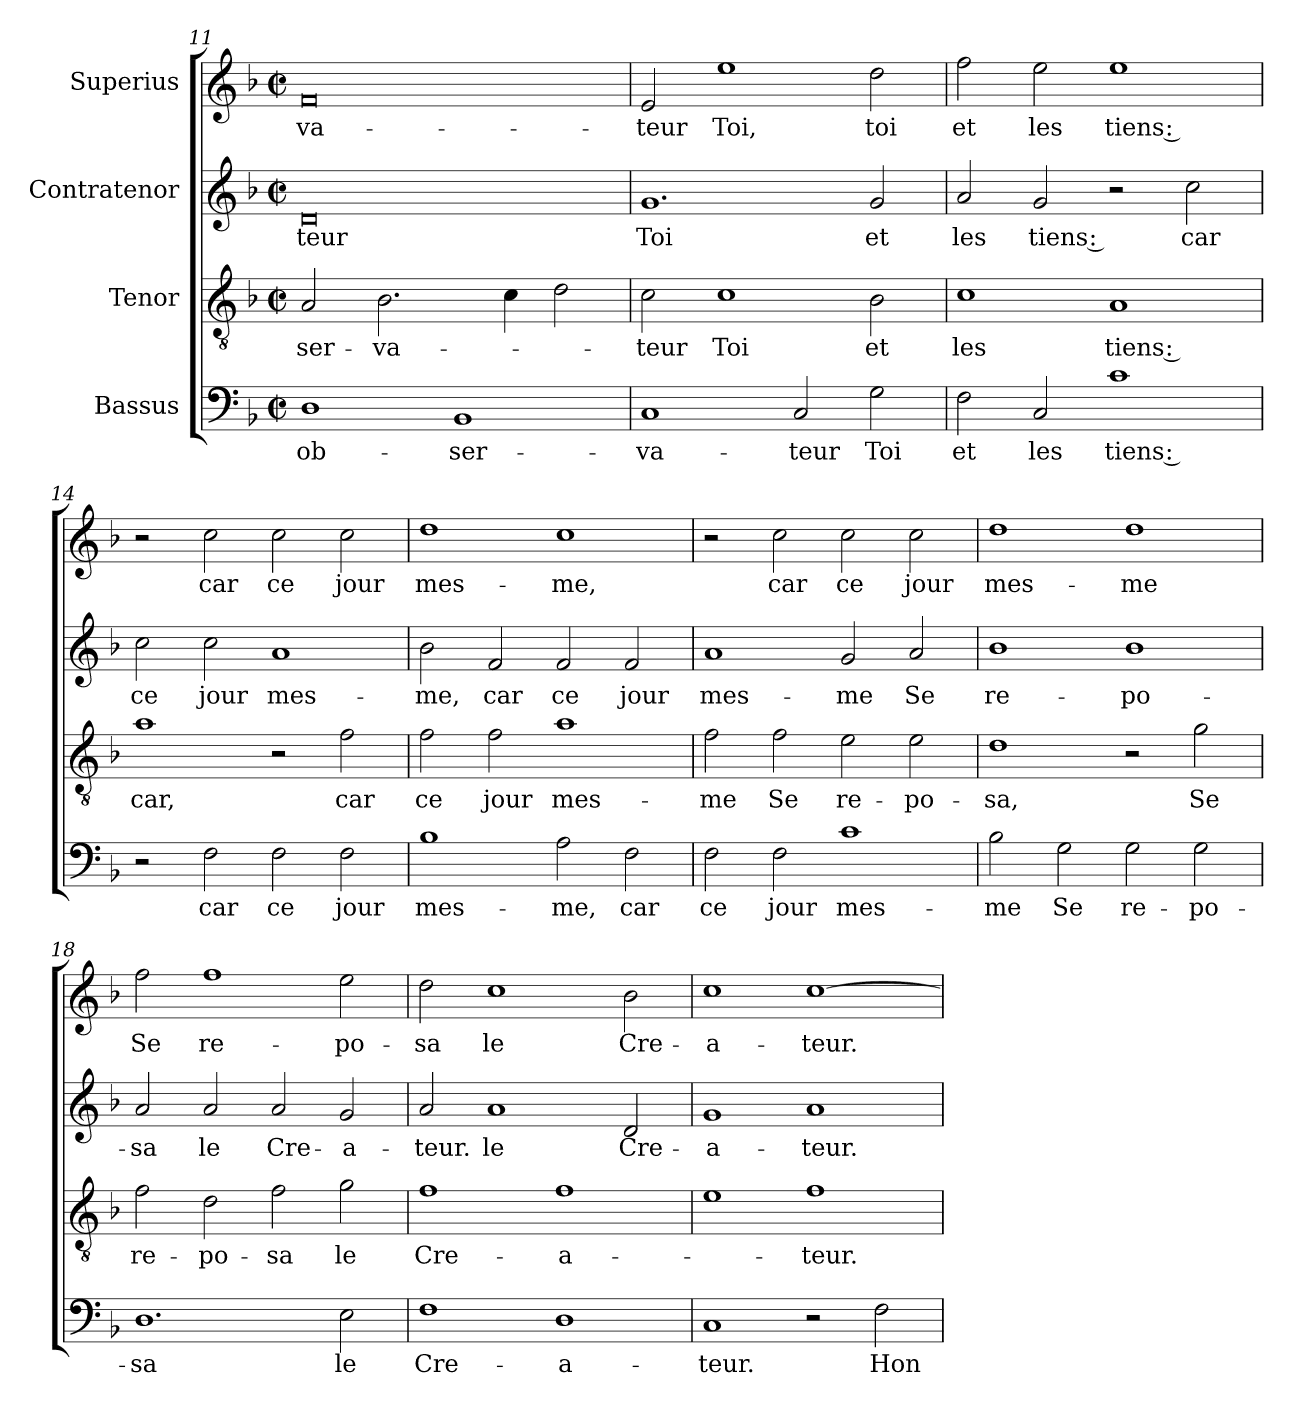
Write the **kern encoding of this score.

**kern	**text	**kern	**text	**kern	**text	**kern	**text
*part4	*part4	*part3	*part3	*part2	*part2	*part1	*part1
*staff4	*staff4	*staff3	*staff3	*staff2	*staff2	*staff1	*staff1
*I"Bassus	*	*I"Tenor	*	*I"Contratenor	*	*I"Superius	*
*clefF4	*	*clefGv2	*	*clefG2	*	*clefG2	*
*k[b-]	*	*k[b-]	*	*k[b-]	*	*k[b-]	*
*F:	*	*F:	*	*F:	*	*F:	*
*M2/2	*	*M2/2	*	*M2/2	*	*M2/2	*
*met(c|)	*	*met(c|)	*	*met(c|)	*	*met(c|)	*
=11	=11	=11	=11	=11	=11	=11	=11
1D\	ob-	2A/	-ser-	0d/	-teur	0f/	-va-
.	.	2.B-\	-va-	.	.	.	.
1BB-/	-ser-	.	.	.	.	.	.
.	.	4c\	.	.	.	.	.
.	.	2d\	.	.	.	.	.
=12	=12	=12	=12	=12	=12	=12	=12
1C/	-va-	2c\	-teur	1.g/	Toi	2e/	-teur
.	.	1c\	Toi	.	.	1ee\	Toi,
2C/	-teur	.	.	.	.	.	.
2G\	Toi	2B-\	et	2g/	et	2dd\	toi
=13	=13	=13	=13	=13	=13	=13	=13
2F\	et	1c\	les	2a/	les	2ff\	et
2C/	les	.	.	2g/	tiens :	2ee\	les
1c\	tiens :	1A/	tiens :	2r	.	1ee\	tiens :
.	.	.	.	2cc\	car	.	.
=14	=14	=14	=14	=14	=14	=14	=14
2r	.	1a\	car,	2cc\	ce	2r	.
2F\	car	.	.	2cc\	jour	2cc\	car
2F\	ce	2r	.	1a/	mes-	2cc\	ce
2F\	jour	2f\	car	.	.	2cc\	jour
!!LO:LB:g=z
=15	=15	=15	=15	=15	=15	=15	=15
1B-\	mes-	2f\	ce	2b-\	-me,	1dd\	mes-
.	.	2f\	jour	2f/	car	.	.
2A\	-me,	1a\	mes-	2f/	ce	1cc\	-me,
2F\	car	.	.	2f/	jour	.	.
=16	=16	=16	=16	=16	=16	=16	=16
2F\	ce	2f\	-me	1a/	mes-	2r	.
2F\	jour	2f\	Se	.	.	2cc\	car
1c\	mes-	2e\	re-	2g/	-me	2cc\	ce
.	.	2e\	-po-	2a/	Se	2cc\	jour
=17	=17	=17	=17	=17	=17	=17	=17
2B-\	-me	1d\	-sa,	1b-\	re-	1dd\	mes-
2G\	Se	.	.	.	.	.	.
2G\	re-	2r	.	1b-\	-po-	1dd\	-me
2G\	-po-	2g\	Se	.	.	.	.
=18	=18	=18	=18	=18	=18	=18	=18
1.D\	-sa	2f\	re-	2a/	-sa	2ff\	Se
.	.	2d\	-po-	2a/	le	1ff\	re-
.	.	2f\	-sa	2a/	Cre-	.	.
2E\	le	2g\	le	2g/	-a-	2ee\	-po-
=19	=19	=19	=19	=19	=19	=19	=19
1F\	Cre-	1f\	Cre-	2a/	-teur.	2dd\	-sa
.	.	.	.	1a/	le	1cc\	le
1D\	-a-	1f\	-a-	.	.	.	.
.	.	.	.	2d/	Cre-	2b-\	Cre-
!!LO:PB:g=z
=20	=20	=20	=20	=20	=20	=20	=20
1C/	-teur.	1e\	.	1g/	-a-	1cc\	-a-
2r	.	1f\	-teur.	1a/	-teur.	[1cc\	-teur.
2F\	Hon-	.	.	.	.	.	.
=	=	=	=	=	=	=	=
*-	*-	*-	*-	*-	*-	*-	*-
